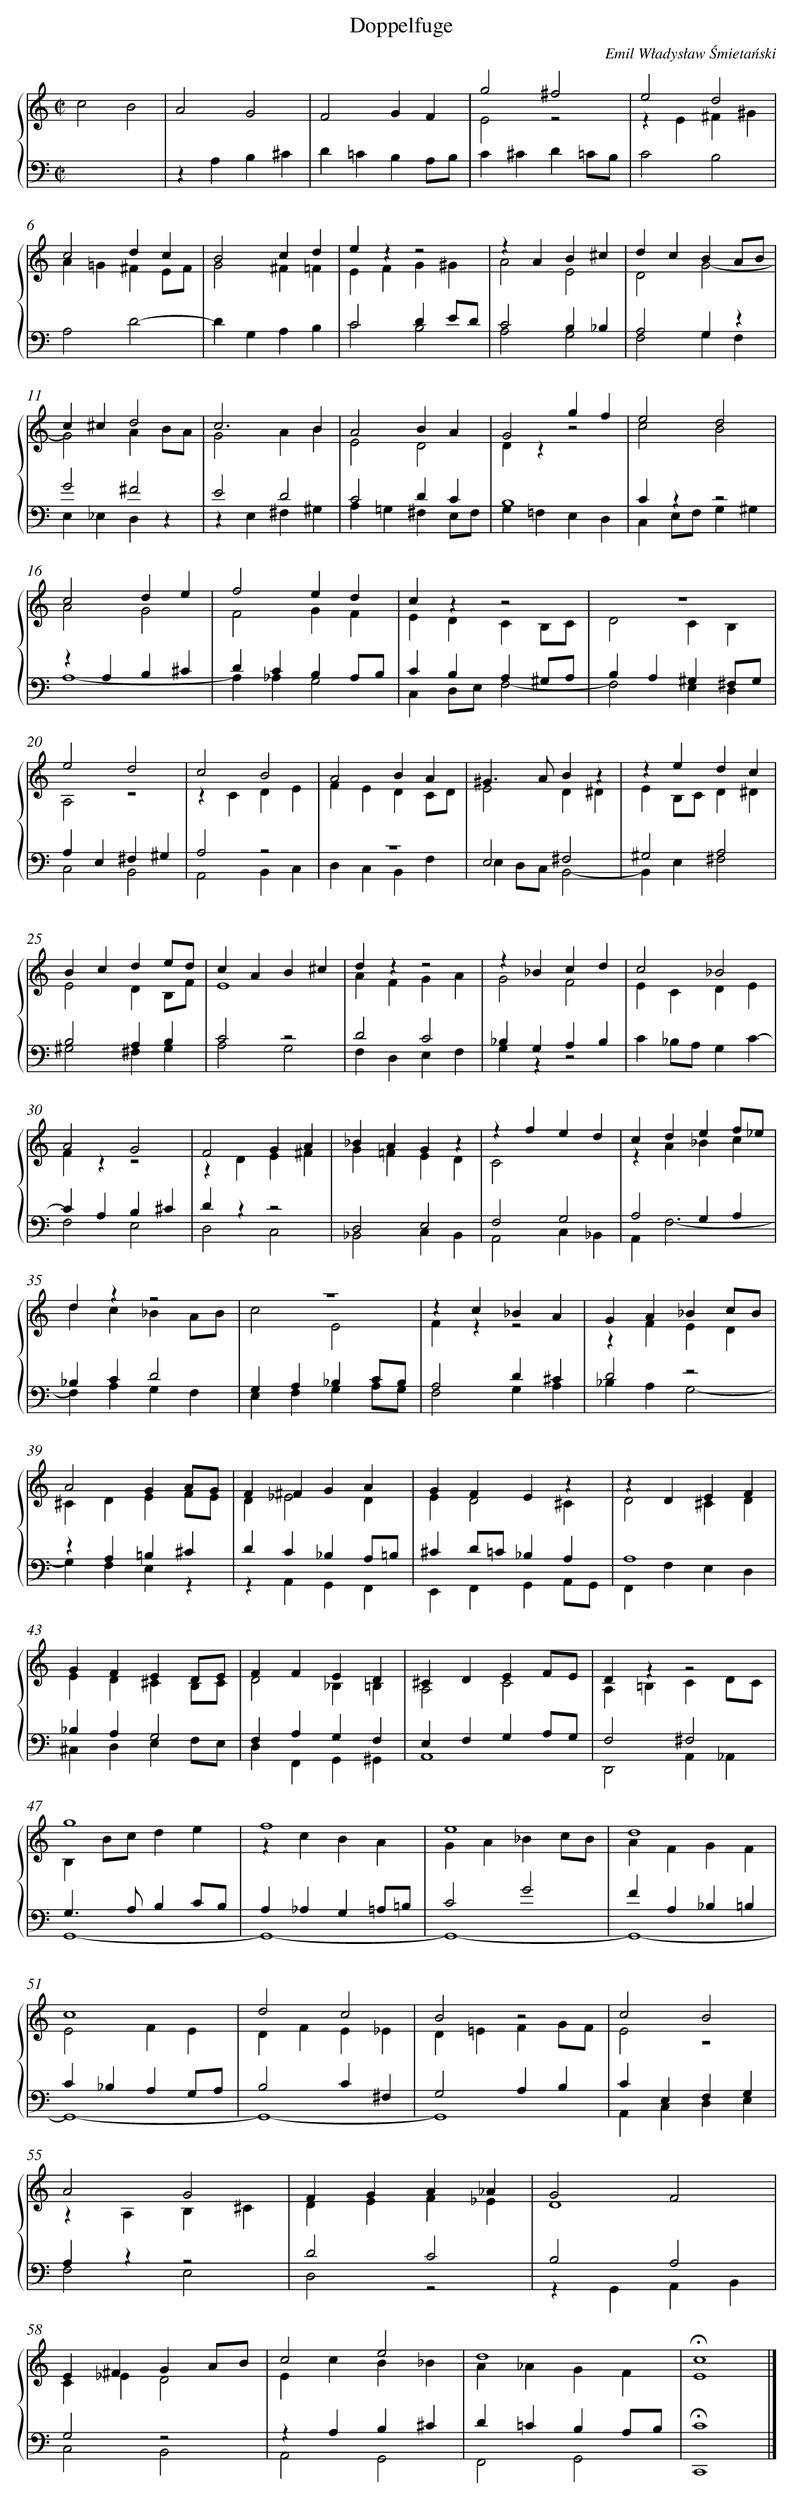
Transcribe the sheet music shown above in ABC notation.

X:1
T: Doppelfuge
C: Emil Władysław Śmietański
L: 1/4
M: C|
%%staves {1 2}
V: 1 clef=treble
V: 2 clef=bass
K: C
[V:1] c2B2 |
[V:2] x4 |
[V:1] A2G2 |
[V:2] zA,B,^C |
[V:1] F2GF |
[V:2] D=CB,A,/B,/ |
[V:1] g2^f2 & E2z2 |
[V:2] C^CD=C/B,/ |
[V:1] e2d2 & zE^F^G |
[V:2] C2B,2 |
[V:1] c2dc & A=G^FE/F/ |
[V:2] A,2D2- |
[V:1] B2cd & G2^F=F |
[V:2] DG,A,B, |
[V:1] ezz2 & EFG^G |
[V:2] C2DE/D/ & C2B,2 |
[V:1] zAB^c & A2E2 |
[V:2] C2B,_B, & A,2G,2 |
[V:1] dcBA/B/ & D2G2- |
[V:2] A,2G,z & F,2G,F, |
[V:1] c^cd2 & G2AB/A/ |
[V:2] G2^F2 & E,_E,D,z |
[V:1] c3B & G2AB |
[V:2] E2D2 & zE,^F,^G, |
[V:1] A2BA & E2D2 |
[V:2] C2DC & A,=G,^F,E,/F,/ |
[V:1] G2gf & Dzz2 |
[V:2] B,4 & G,=F,E,D, |
[V:1] e2d2 & c2B2 |
[V:2] Czz2 & C,E,/F,/G,^G, |
[V:1] c2de & A2G2 |
[V:2] zA,B,^C & A,4- |
[V:1] f2ed & F2GF |
[V:2] DCB,A,/B,/ & A,_A,G,2 |
[V:1] czz2 & EDCB,/C/ |
[V:2] CB,A,^G,/A,/ & C,D,/E,/F,2- |
[V:1] z4 & D2CB, |
[V:2] B,A,^G,^F,/G,/ & F,2E,D, |
[V:1] e2d2 & A,2z2 |
[V:2] A,E,^F,^G, & C,2B,,2 |
[V:1] c2B2 & zCDE |
[V:2] A,2z2 & A,,2B,,C, |
[V:1] A2BA & FEDC/D/ |
[V:2] z4 & D,C,B,,F, |
[V:1] ^G>ABz & E2D^D |
[V:2] E,2^F,2 & E,D,/C,/B,,2- |
[V:1] zedc & EB,/C/D^D |
[V:2] ^G,2A,2 & B,,E,^F,2 |
[V:1] Bcde/d/ & E2DB,/F/ |
[V:2] B,2A,B, & ^G,2^F,G, |
[V:1] cAB^c & E4 |
[V:2] C2z2 & A,2G,2 |
[V:1] dzz2 & AFGA |
[V:2] D2C2 & F,D,E,F, |
[V:1] z_Bcd & G2F2 |
[V:2] _B,G,A,B, & G,zz2 |
[V:1] c2_B2 & ECDE |
[V:2] C_B,/A,/G,C- |
[V:1] A2G2 & Fzz2 |
[V:2] CA,B,^C & F,2E,2 |
[V:1] F2GA & zDE^F |
[V:2] Dzz2 & D,2C,2 |
[V:1] _BAGz & G=FED |
[V:2] D,2E,2 & _B,,2C,B,, |
[V:1] zfed & C2x2 |
[V:2] F,2G,2 & A,,2C,_B,, |
[V:1] cdef/_e/ & zA_Bc |
[V:2] A,2G,A, & A,,F,3- |
[V:1] dzz2 & dc_BA/B/ |
[V:2] _B,CD2 & F,A,G,F, |
[V:1] z4 & c2E2 |
[V:2] G,A,_B,C/B,/ & E,F,G,A,/G,/ |
[V:1] zc_BA & Fzz2 |
[V:2] A,2D^C & F,2G,A, |
[V:1] GA_Bc/B/ & zFED |
[V:2] D2z2 & _B,A,G,2- |
[V:1] A2GA/G/ & ^CDEF/E/ |
[V:2] zA,=B,^C & G,F,E,z |
[V:1] F^FGA & D_E2D |
[V:2] DC_B,A,/=B,/ & zA,,G,,F,, |
[V:1] GFEz & ED2^C |
[V:2] ^CD/=C/_B,A, & E,,F,,G,,A,,/G,,/ |
[V:1] zDEF & D2^CD |
[V:2] A,4 & F,,F,E,D, |
[V:1] GFED/E/ & ED^CB,/C/ |
[V:2] _B,A,G,2 & ^C,D,E,F,/E,/ |
[V:1] FFED & D2_B,=B, |
[V:2] F,A,G,F, & D,F,,G,,^G,, |
[V:1] ^CDEF/E/ & A,2C2 |
[V:2] E,F,G,A,/G,/ & A,,4 |
[V:1] Dzz2 & A,=B,CD/C/ |
[V:2] F,2^F,2 & D,,2A,,_A,, |
[V:1] g4 & B,B/c/de |
[V:2] G,>A,B,C/B,/ & G,,4- |
[V:1] f4 & zcBA |
[V:2] A,_A,G,=A,/=B,/ & G,,4- |
[V:1] e4 & GA_Bc/B/ |
[V:2] C2G2 & G,,4- |
[V:1] d4 & AFGF |
[V:2] FA,_B,=B, & G,,4- |
[V:1] c4 & E2FE |
[V:2] C_B,A,G,/A,/ & G,,4- |
[V:1] d2c2 & DFE_E |
[V:2] B,2C^F, & G,,4- |
[V:1] B2z2 & D=EFG/F/ |
[V:2] G,2A,B, & G,,4 |
[V:1] c2B2 & E2z2 |
[V:2] CE,F,G, & A,,C,D,E, |
[V:1] A2G2 & zA,B,^C |
[V:2] A,zz2 & F,2E,2 |
[V:1] FGA_A & DEF_E |
[V:2] D2C2 & D,2z2 |
[V:1] G2F2 & D4 |
[V:2] B,2A,2 & zG,,A,,B,, |
[V:1] E^FGA/B/ & C_ED2 |
[V:2] G,2z2 & C,2B,,2 |
[V:1] c2e2 & EcB_B |
[V:2] zA,B,^C & A,,2G,,2 |
[V:1] d4 & A_AGF |
[V:2] D=CB,A,/B,/ & F,,2G,,2 |
[V:1] !fermata!c4 & E4 |]
[V:2] !fermata!C4 & C,,4 |]
